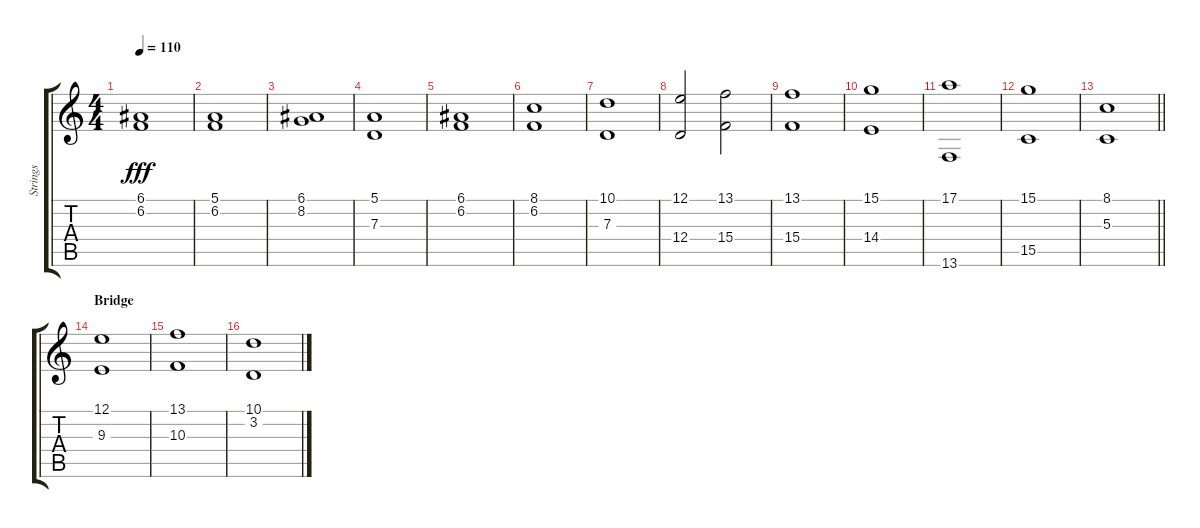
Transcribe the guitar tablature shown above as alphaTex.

\track ("Strings" "Strings") {instrument stringensemble2}
\staff {score tabs}
\tuning (E4 B3 G3 D3 A2 E2) {hide}
\ts (4 4)
\tempo 110
\clef g2
\ks c
(6.1 6.2).1{dy fff} |
(5.1 6.2).1 |
(6.1 8.2).1 |
(5.1 7.3).1 |
(6.1 6.2).1 |
(8.1 6.2).1 |
(10.1 7.3).1 |
(12.1 12.4).2 (13.1 15.4).2 |
(13.1 15.4).1 |
(15.1 14.4).1 |
(17.1 13.6).1 |
(15.1 15.5).1 |
\barLineRight lightlight
(8.1 5.3).1 |
\section ("" "Bridge")
(12.1 9.3).1 |
(13.1 10.3).1 |
(10.1 3.2).1
